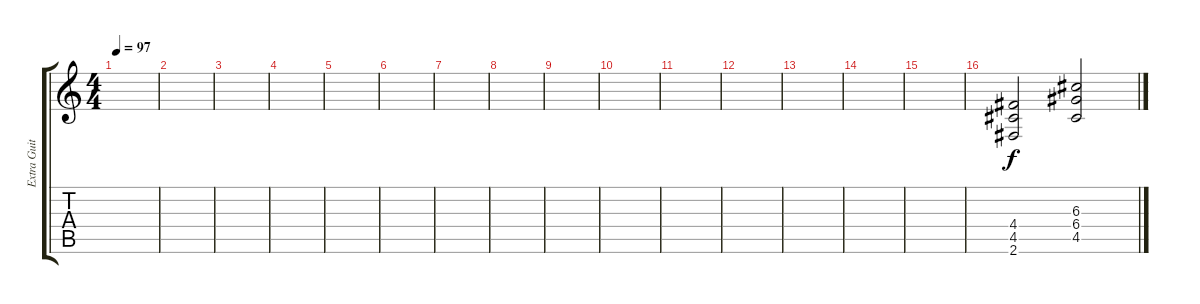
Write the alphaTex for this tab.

\track ("Extra Guitar : Hirasawa Yui - Chan " "Extra Guit") {instrument overdrivenguitar}
\staff {score tabs}
\tuning (E4 B3 G3 D3 A2 E2) {hide}
\ts (4 4)
\tempo 97
\clef g2
\ks c
|
|
|
|
|
|
|
|
|
|
|
|
|
|
|
(4.4 4.5 2.6).2 (6.3 6.4 4.5).2
